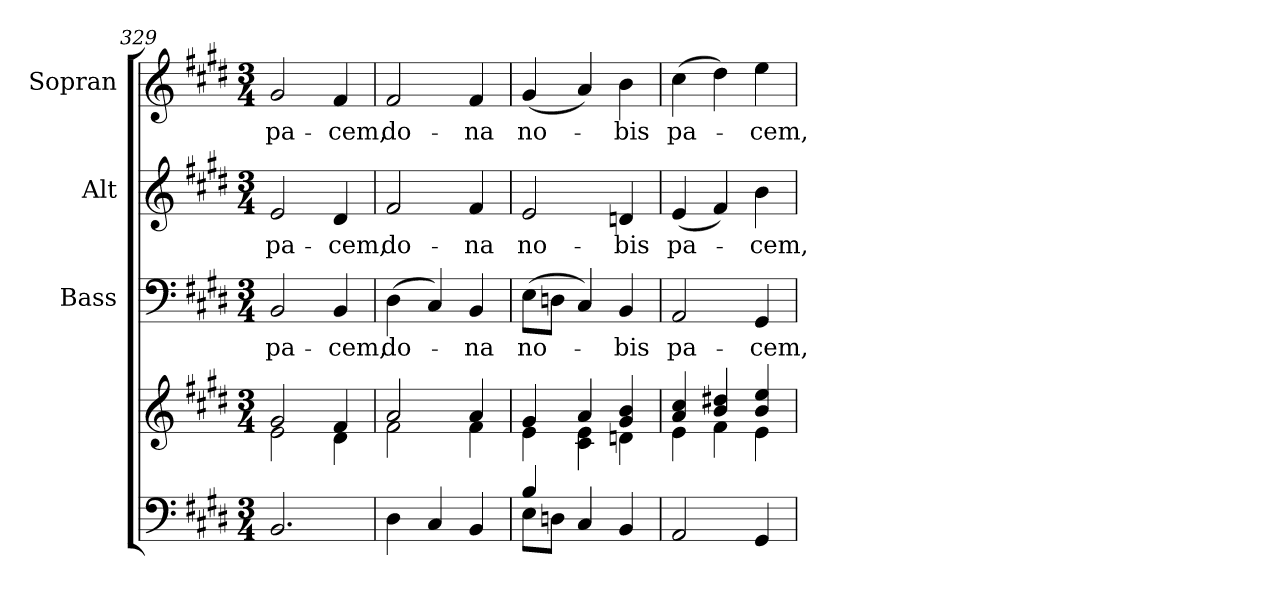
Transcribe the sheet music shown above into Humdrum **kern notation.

**kern	**kern	**kern	**text	**kern	**text	**kern	**text
*part4	*part4	*part3	*part3	*part2	*part2	*part1	*part1
*staff5	*staff4	*staff3	*staff3	*staff2	*staff2	*staff1	*staff1
*	*	*I"Bass	*	*I"Alt	*	*I"Sopran	*
*	*	*I'B.	*	*I'A.	*	*I'S.	*
!!LO:LB:g=z
*clefF4	*clefG2	*clefF4	*	*clefG2	*	*clefG2	*
*k[f#c#g#d#]	*k[f#c#g#d#]	*k[f#c#g#d#]	*	*k[f#c#g#d#]	*	*k[f#c#g#d#]	*
*E:	*E:	*E:	*	*E:	*	*E:	*
*M3/4	*M3/4	*M3/4	*	*M3/4	*	*M3/4	*
=329	=329	=329	=329	=329	=329	=329	=329
*	*^	*	*	*	*	*	*
!	!	!	!	!LO:LY:b	!	!LO:LY:b	!	!LO:LY:b
2.BB/	2g#/	2e\	2BB/	pa-	2e/	pa-	2g#/	pa-
!	!	!	!	!LO:LY:b	!	!LO:LY:b	!	!LO:LY:b
.	4f#/	4d#\	4BB/	-cem,	4d#/	-cem,	4f#/	-cem,
=330	=330	=330	=330	=330	=330	=330	=330	=330
!	!	!	!	!LO:LY:b	!	!LO:LY:b	!	!LO:LY:b
4D#\	2a/	2f#\	(>4D#\	do-	2f#/	do-	2f#/	do-
4C#/	.	.	4C#/)	.	.	.	.	.
!	!	!	!	!LO:LY:b	!	!LO:LY:b	!	!LO:LY:b
4BB/	4a/	4f#\	4BB/	-na	4f#/	-na	4f#/	-na
=331	=331	=331	=331	=331	=331	=331	=331	=331
*^	*	*	*	*	*	*	*	*
!	!	!	!	!	!LO:LY:b	!	!LO:LY:b	!	!LO:LY:b
4B/	8E\L	4g#/	4e\	(>8E\L	no-	2e/	no-	(<4g#/	no-
.	8Dn\J	.	.	8Dn\J	.	.	.	.	.
4C#/	2ryy	4a/	4c#\ 4e\	4C#/)	.	.	.	4a/)	.
!	!	!	!	!	!LO:LY:b	!	!LO:LY:b	!	!LO:LY:b
4BB/	.	4g#/ 4b/	4dn\	4BB/	-bis	4dn/	-bis	4b\	-bis
*v	*v	*	*	*	*	*	*	*	*
=332	=332	=332	=332	=332	=332	=332	=332	=332
!	!	!	!	!LO:LY:b	!	!LO:LY:b	!	!LO:LY:b
2AA/	4a/ 4cc#/	4e\	2AA/	pa-	(<4e/	pa-	(>4cc#\	pa-
.	4b/ 4dd#X/	4f#\	.	.	4f#/)	.	4dd#\)	.
!	!	!	!	!LO:LY:b	!	!LO:LY:b	!	!LO:LY:b
4GG#/	4b/ 4ee/	4e\	4GG#/	-cem,	4b\	-cem,	4ee\	-cem,
*	*v	*v	*	*	*	*	*	*
=	=	=	=	=	=	=	=
*-	*-	*-	*-	*-	*-	*-	*-
